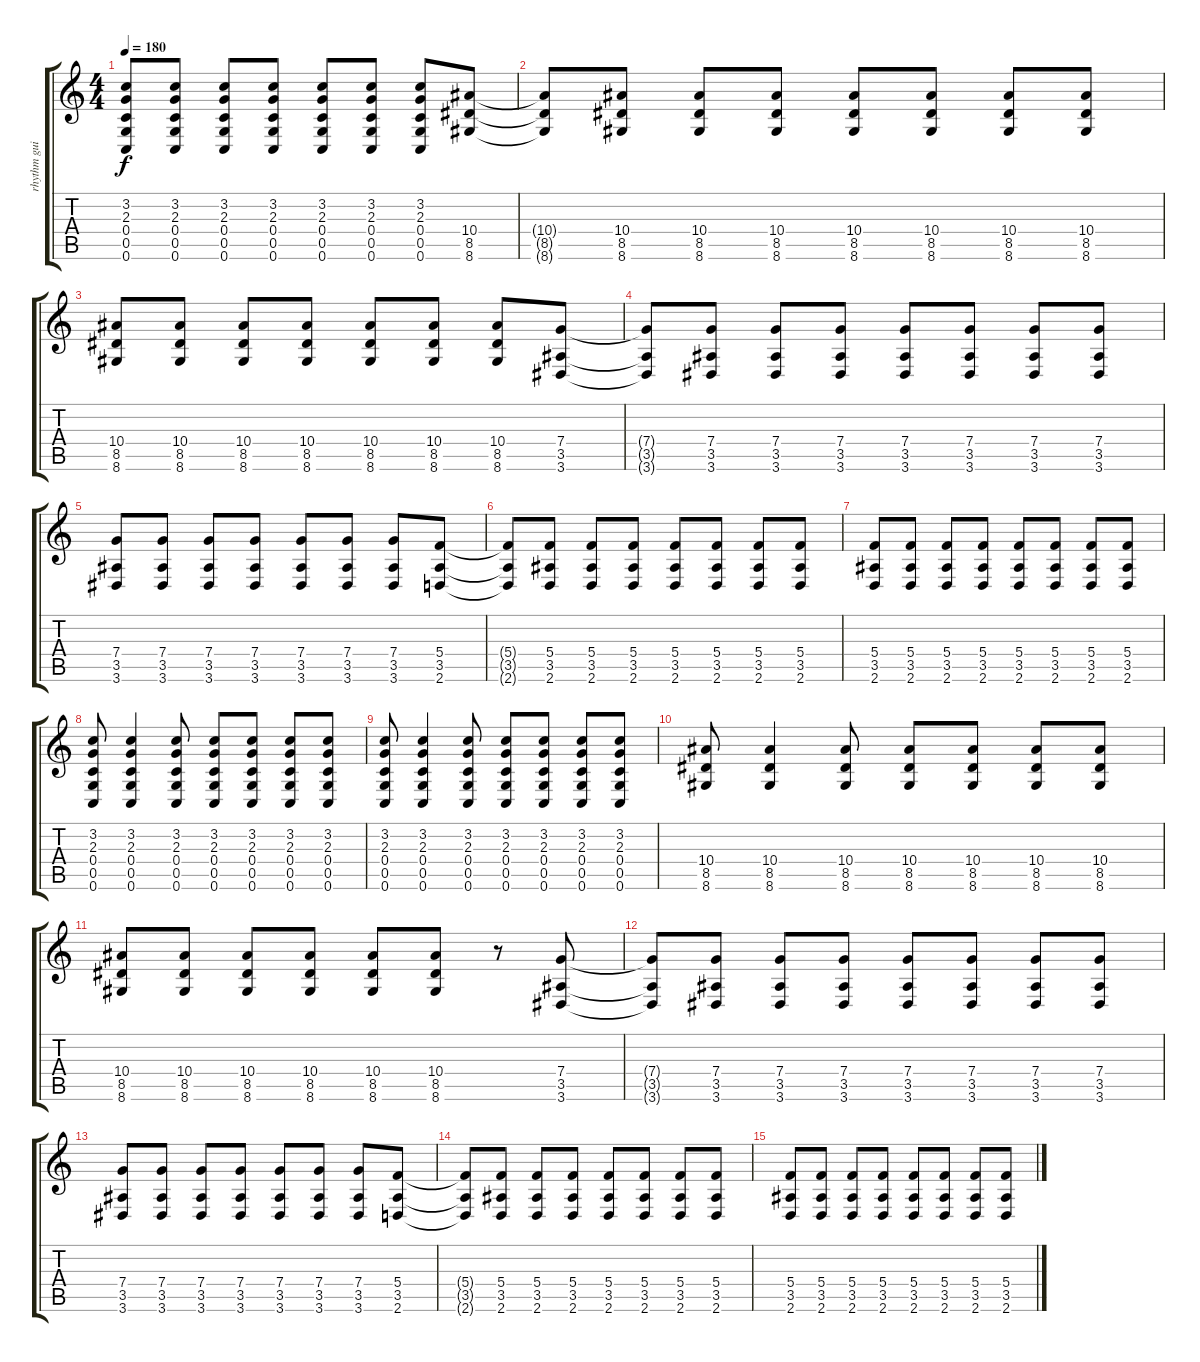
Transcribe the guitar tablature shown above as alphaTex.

\track ("rhythm guitar" "rhythm gui") {instrument distortionguitar}
\staff {score tabs}
\tuning (D4 A3 F3 C3 G2 C2) {hide}
\ts (4 4)
\tempo 180
\clef g2
\ks c
(3.2 2.3 0.4 0.5 0.6).8{dy f} (3.2 2.3 0.4 0.5 0.6).8 (3.2 2.3 0.4 0.5 0.6).8 (3.2 2.3 0.4 0.5 0.6).8 (3.2 2.3 0.4 0.5 0.6).8 (3.2 2.3 0.4 0.5 0.6).8 (3.2 2.3 0.4 0.5 0.6).8 (10.4 8.5 8.6).8 |
(10.4{t} 8.5{t} 8.6{t}).8 (10.4 8.5 8.6).8 (10.4 8.5 8.6).8 (10.4 8.5 8.6).8 (10.4 8.5 8.6).8 (10.4 8.5 8.6).8 (10.4 8.5 8.6).8 (10.4 8.5 8.6).8 |
(10.4 8.5 8.6).8 (10.4 8.5 8.6).8 (10.4 8.5 8.6).8 (10.4 8.5 8.6).8 (10.4 8.5 8.6).8 (10.4 8.5 8.6).8 (10.4 8.5 8.6).8 (7.4 3.5 3.6).8{volume 5} |
(7.4{t} 3.5{t} 3.6{t}).8 (7.4 3.5 3.6).8 (7.4 3.5 3.6).8 (7.4 3.5 3.6).8 (7.4 3.5 3.6).8 (7.4 3.5 3.6).8 (7.4 3.5 3.6).8 (7.4 3.5 3.6).8 |
(7.4 3.5 3.6).8 (7.4 3.5 3.6).8 (7.4 3.5 3.6).8 (7.4 3.5 3.6).8 (7.4 3.5 3.6).8 (7.4 3.5 3.6).8 (7.4 3.5 3.6).8 (5.4 3.5 2.6).8 |
(5.4{t} 3.5{t} 2.6{t}).8 (5.4 3.5 2.6).8 (5.4 3.5 2.6).8 (5.4 3.5 2.6).8 (5.4 3.5 2.6).8 (5.4 3.5 2.6).8 (5.4 3.5 2.6).8 (5.4 3.5 2.6).8 |
(5.4 3.5 2.6).8 (5.4 3.5 2.6).8 (5.4 3.5 2.6).8 (5.4 3.5 2.6).8 (5.4 3.5 2.6).8 (5.4 3.5 2.6).8 (5.4 3.5 2.6).8 (5.4 3.5 2.6).8{volume 0} |
(3.2 2.3 0.4 0.5 0.6).8 (3.2 2.3 0.4 0.5 0.6).4 (3.2 2.3 0.4 0.5 0.6).8 (3.2 2.3 0.4 0.5 0.6).8 (3.2 2.3 0.4 0.5 0.6).8 (3.2 2.3 0.4 0.5 0.6).8 (3.2 2.3 0.4 0.5 0.6).8 |
(3.2 2.3 0.4 0.5 0.6).8 (3.2 2.3 0.4 0.5 0.6).4 (3.2 2.3 0.4 0.5 0.6).8 (3.2 2.3 0.4 0.5 0.6).8 (3.2 2.3 0.4 0.5 0.6).8 (3.2 2.3 0.4 0.5 0.6).8 (3.2 2.3 0.4 0.5 0.6).8 |
(10.4 8.5 8.6).8 (10.4 8.5 8.6).4 (10.4 8.5 8.6).8 (10.4 8.5 8.6).8 (10.4 8.5 8.6).8 (10.4 8.5 8.6).8 (10.4 8.5 8.6).8 |
(10.4 8.5 8.6).8 (10.4 8.5 8.6).8 (10.4 8.5 8.6).8 (10.4 8.5 8.6).8 (10.4 8.5 8.6).8 (10.4 8.5 8.6).8 r.8 (7.4 3.5 3.6).8 |
(7.4{t} 3.5{t} 3.6{t}).8 (7.4 3.5 3.6).8 (7.4 3.5 3.6).8 (7.4 3.5 3.6).8 (7.4 3.5 3.6).8 (7.4 3.5 3.6).8 (7.4 3.5 3.6).8 (7.4 3.5 3.6).8 |
(7.4 3.5 3.6).8 (7.4 3.5 3.6).8 (7.4 3.5 3.6).8 (7.4 3.5 3.6).8 (7.4 3.5 3.6).8 (7.4 3.5 3.6).8 (7.4 3.5 3.6).8 (5.4 3.5 2.6).8 |
(5.4{t} 3.5{t} 2.6{t}).8 (5.4 3.5 2.6).8 (5.4 3.5 2.6).8 (5.4 3.5 2.6).8 (5.4 3.5 2.6).8 (5.4 3.5 2.6).8 (5.4 3.5 2.6).8 (5.4 3.5 2.6).8 |
(5.4 3.5 2.6).8 (5.4 3.5 2.6).8 (5.4 3.5 2.6).8 (5.4 3.5 2.6).8 (5.4 3.5 2.6).8 (5.4 3.5 2.6).8 (5.4 3.5 2.6).8 (5.4 3.5 2.6).8
